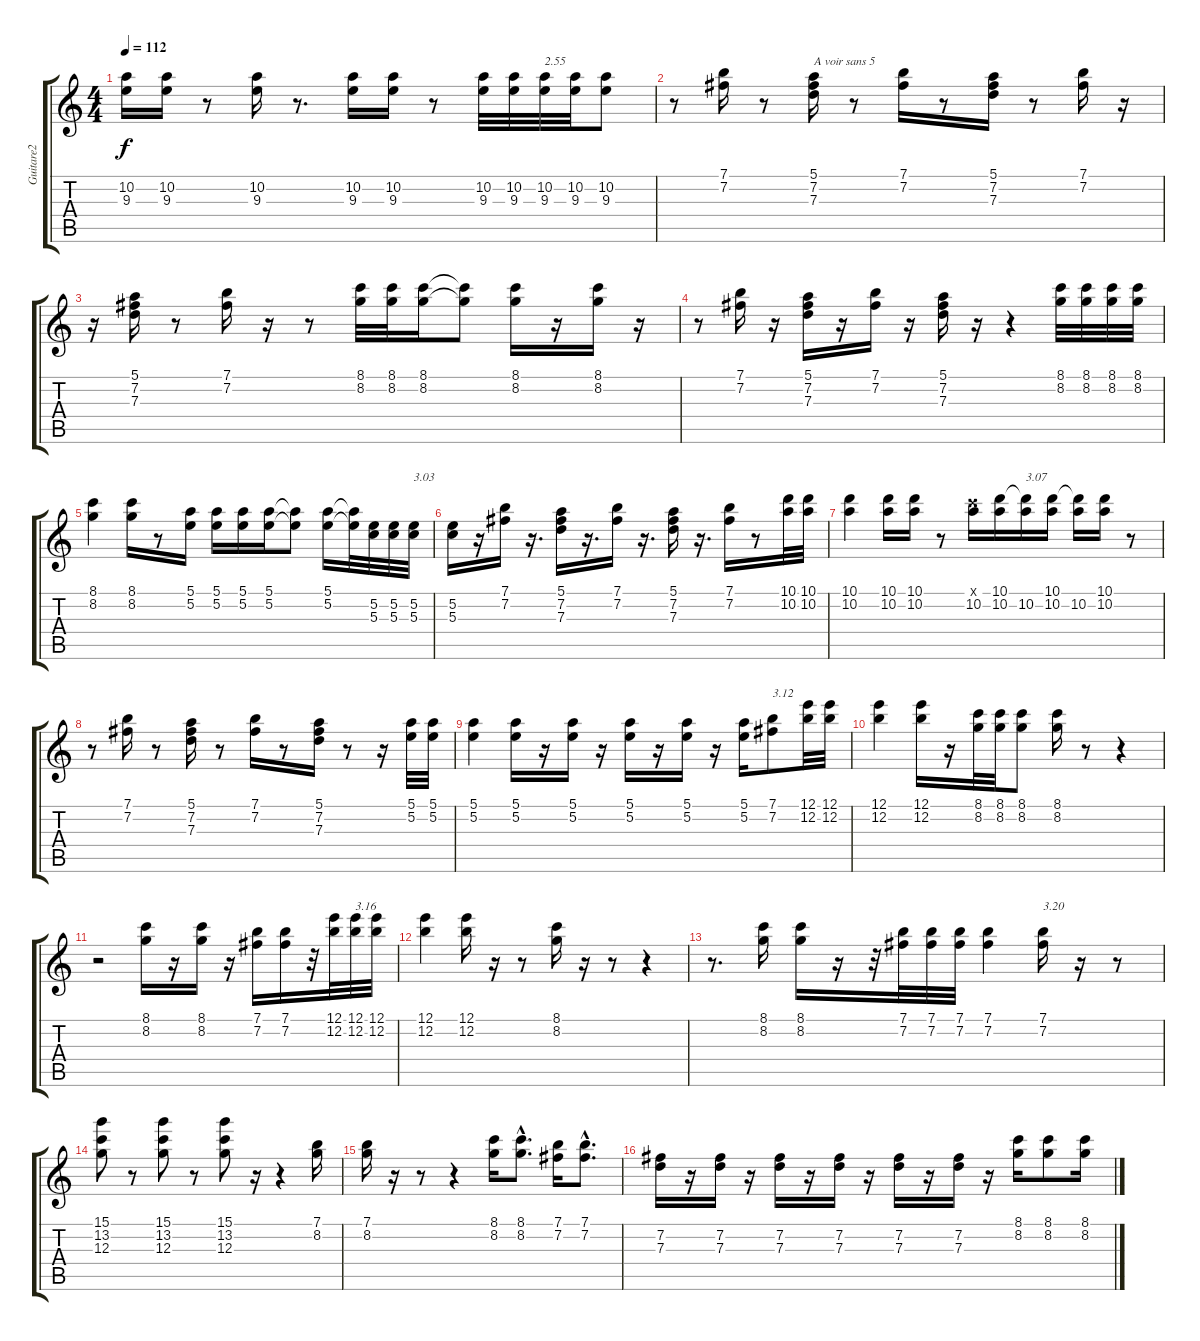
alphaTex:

\track ("Guitare2" "Guitare2") {instrument electricguitarclean}
\staff {score tabs}
\tuning (E4 B3 G3 D3 A2 E2) {hide}
\ts (4 4)
\tempo 112
\clef g2
\ks c
(10.2 9.3).16{dy f} (10.2 9.3).16 r.8 (10.2 9.3).16 r.8{d} (10.2 9.3).16 (10.2 9.3).16 r.8 (10.2 9.3).32 (10.2 9.3).32 (10.2 9.3).32{txt "2.55"} (10.2 9.3).32 (10.2 9.3).8 |
r.8 (7.1 7.2).16 r.8 (5.1 7.2 7.3).16{txt "A voir sans 5"} r.8 (7.1 7.2).16 r.8 (5.1 7.2 7.3).16 r.8 (7.1 7.2).16 r.16 |
r.16 (5.1 7.2 7.3).16 r.8 (7.1 7.2).16 r.16 r.8 (8.1 8.2).32 (8.1 8.2).32 (8.1 8.2).16 (8.1{t} 8.2{t}).8 (8.1 8.2).16 r.16 (8.1 8.2).16 r.16 |
r.8 (7.1 7.2).16 r.16 (5.1 7.2 7.3).16 r.16 (7.1 7.2).16 r.16 (5.1 7.2 7.3).16 r.16 r.4 (8.1 8.2).32 (8.1 8.2).32 (8.1 8.2).32 (8.1 8.2).32 |
(8.1 8.2).4 (8.1 8.2).16 r.8 (5.1 5.2).16 (5.1 5.2).16 (5.1 5.2).16 (5.1 5.2).16 (5.1{t} 5.2{t}).8 (5.1 5.2).16 (5.1{t} 5.2{t}).32 (5.2 5.3).32 (5.2 5.3).32 (5.2 5.3).32{txt "3.03"} |
(5.2 5.3).16 r.16 (7.1 7.2).16 r.16{d} (5.1 7.2 7.3).16 r.16{d} (7.1 7.2).16 r.16{d} (5.1 7.2 7.3).16 r.16{d} (7.1 7.2).16 r.8 (10.1 10.2).32 (10.1 10.2).32 |
(10.1 10.2).4 (10.1 10.2).16 (10.1 10.2).16 r.8 (8.1{x} 10.2).16 (10.1 10.2).16 (10.1{t} 10.2).16{txt "3.07"} (10.1 10.2).16 (10.1{t} 10.2).16 (10.1 10.2).16 r.8 |
r.8 (7.1 7.2).16 r.8 (5.1 7.2 7.3).16 r.8 (7.1 7.2).16 r.8 (5.1 7.2 7.3).16 r.8 r.16 (5.1 5.2).32 (5.1 5.2).32 |
(5.1 5.2).4 (5.1 5.2).16 r.16 (5.1 5.2).16 r.16 (5.1 5.2).16 r.16 (5.1 5.2).16 r.16 (5.1 5.2).16 (7.1 7.2).8{txt "3.12"} (12.1 12.2).32 (12.1 12.2).32 |
(12.1 12.2).4 (12.1 12.2).16 r.16 (8.1 8.2).32 (8.1 8.2).32 (8.1 8.2).8 (8.1 8.2).16 r.8 r.4 |
r.2 (8.1 8.2).16 r.16 (8.1 8.2).16 r.16 (7.1 7.2).16 (7.1 7.2).16 r.32 (12.1 12.2).32 (12.1 12.2).32{txt "3.16"} (12.1 12.2).32 |
(12.1 12.2).4 (12.1 12.2).16 r.16 r.8 (8.1 8.2).16 r.16 r.8 r.4 |
r.8{d} (8.1 8.2).16 (8.1 8.2).16 r.16 r.32 (7.1 7.2).32 (7.1 7.2).32 (7.1 7.2).32 (7.1 7.2).4 (7.1 7.2).16{txt "3.20"} r.16 r.8 |
(15.1 13.2 12.3).8 r.8 (15.1 13.2 12.3).8 r.8 (15.1 13.2 12.3).8 r.16 r.4 (7.1 8.2).16 |
(7.1 8.2).16 r.16 r.8 r.4 (8.1 8.2).16 (8.1{hac} 8.2{hac}).8{d} (7.1 7.2).16 (7.1{hac} 7.2{hac}).8{d} |
(7.2 7.3).16 r.16 (7.2 7.3).16 r.16 (7.2 7.3).16 r.16 (7.2 7.3).16 r.16 (7.2 7.3).16 r.16 (7.2 7.3).16 r.16 (8.1 8.2).16 (8.1 8.2).8 (8.1 8.2).16
